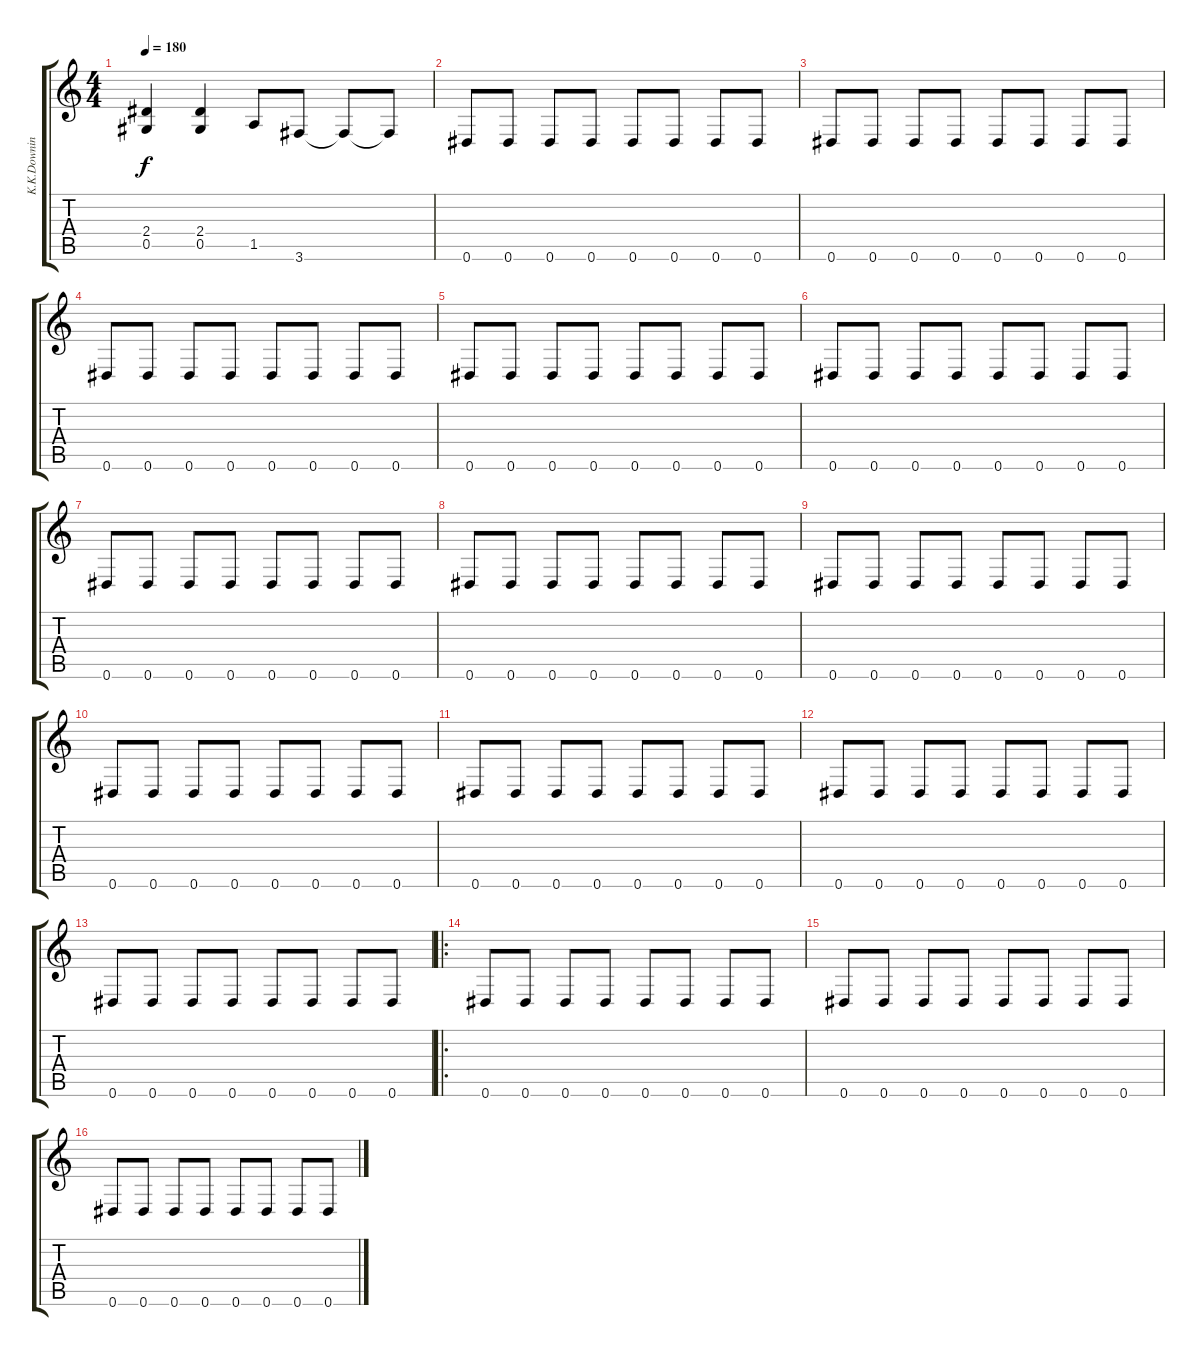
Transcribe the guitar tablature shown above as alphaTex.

\track ("K.K.Downing" "K.K.Downin") {instrument distortionguitar}
\staff {score tabs}
\tuning (Eb4 Bb3 Gb3 Db3 Ab2 Eb2) {hide}
\ts (4 4)
\tempo 180
\clef g2
\ks c
(2.4 0.5).4{dy f} (2.4 0.5).4 1.5.8 3.6.8 3.6{t}.8 3.6{t}.8 |
0.6.8 0.6.8 0.6.8 0.6.8 0.6.8 0.6.8 0.6.8 0.6.8 |
0.6.8 0.6.8 0.6.8 0.6.8 0.6.8 0.6.8 0.6.8 0.6.8 |
0.6.8 0.6.8 0.6.8 0.6.8 0.6.8 0.6.8 0.6.8 0.6.8 |
0.6.8 0.6.8 0.6.8 0.6.8 0.6.8 0.6.8 0.6.8 0.6.8 |
0.6.8 0.6.8 0.6.8 0.6.8 0.6.8 0.6.8 0.6.8 0.6.8 |
0.6.8 0.6.8 0.6.8 0.6.8 0.6.8 0.6.8 0.6.8 0.6.8 |
0.6.8 0.6.8 0.6.8 0.6.8 0.6.8 0.6.8 0.6.8 0.6.8 |
0.6.8 0.6.8 0.6.8 0.6.8 0.6.8 0.6.8 0.6.8 0.6.8 |
0.6.8 0.6.8 0.6.8 0.6.8 0.6.8 0.6.8 0.6.8 0.6.8 |
0.6.8 0.6.8 0.6.8 0.6.8 0.6.8 0.6.8 0.6.8 0.6.8 |
0.6.8 0.6.8 0.6.8 0.6.8 0.6.8 0.6.8 0.6.8 0.6.8 |
0.6.8 0.6.8 0.6.8 0.6.8 0.6.8 0.6.8 0.6.8 0.6.8 |
\ro
0.6.8 0.6.8 0.6.8 0.6.8 0.6.8 0.6.8 0.6.8 0.6.8 |
0.6.8 0.6.8 0.6.8 0.6.8 0.6.8 0.6.8 0.6.8 0.6.8 |
0.6.8 0.6.8 0.6.8 0.6.8 0.6.8 0.6.8 0.6.8 0.6.8
